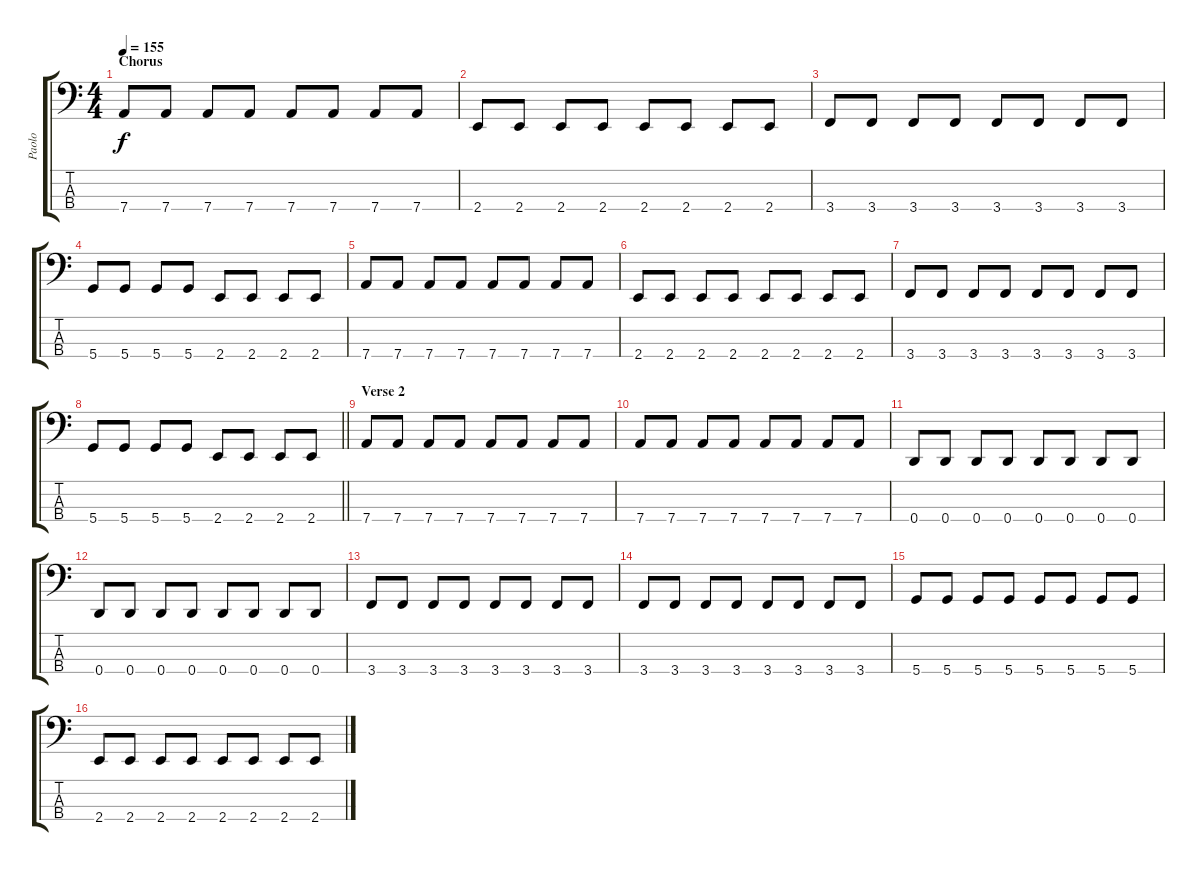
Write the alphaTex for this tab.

\track ("Paolo" "Paolo") {instrument electricbasspick}
\staff {score tabs}
\tuning (G2 D2 A1 D1) {hide}
\ts (4 4)
\section ("" "Chorus")
\tempo 155
\clef f4
\ks c
7.4.8{dy f} 7.4.8 7.4.8 7.4.8 7.4.8 7.4.8 7.4.8 7.4.8 |
2.4.8 2.4.8 2.4.8 2.4.8 2.4.8 2.4.8 2.4.8 2.4.8 |
3.4.8 3.4.8 3.4.8 3.4.8 3.4.8 3.4.8 3.4.8 3.4.8 |
5.4.8 5.4.8 5.4.8 5.4.8 2.4.8 2.4.8 2.4.8 2.4.8 |
7.4.8 7.4.8 7.4.8 7.4.8 7.4.8 7.4.8 7.4.8 7.4.8 |
2.4.8 2.4.8 2.4.8 2.4.8 2.4.8 2.4.8 2.4.8 2.4.8 |
3.4.8 3.4.8 3.4.8 3.4.8 3.4.8 3.4.8 3.4.8 3.4.8 |
\barLineRight lightlight
5.4.8 5.4.8 5.4.8 5.4.8 2.4.8 2.4.8 2.4.8 2.4.8 |
\section ("" "Verse 2")
7.4.8 7.4.8 7.4.8 7.4.8 7.4.8 7.4.8 7.4.8 7.4.8 |
7.4.8 7.4.8 7.4.8 7.4.8 7.4.8 7.4.8 7.4.8 7.4.8 |
0.4.8 0.4.8 0.4.8 0.4.8 0.4.8 0.4.8 0.4.8 0.4.8 |
0.4.8 0.4.8 0.4.8 0.4.8 0.4.8 0.4.8 0.4.8 0.4.8 |
3.4.8 3.4.8 3.4.8 3.4.8 3.4.8 3.4.8 3.4.8 3.4.8 |
3.4.8 3.4.8 3.4.8 3.4.8 3.4.8 3.4.8 3.4.8 3.4.8 |
5.4.8 5.4.8 5.4.8 5.4.8 5.4.8 5.4.8 5.4.8 5.4.8 |
2.4.8 2.4.8 2.4.8 2.4.8 2.4.8 2.4.8 2.4.8 2.4.8
